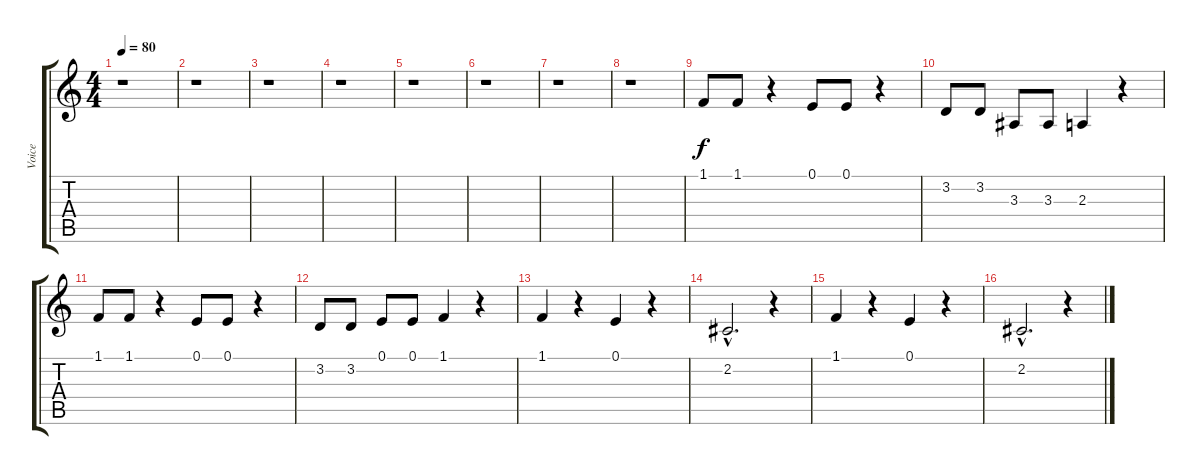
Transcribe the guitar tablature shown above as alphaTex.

\track ("Voice" "Voice") {instrument englishhorn}
\staff {score tabs}
\tuning (E4 B3 G3 D3 A2 E2) {hide}
\ts (4 4)
\tempo 80
\clef g2
\ks c
r.1{dy f instrument englishhorn} |
r.1 |
r.1 |
r.1 |
r.1 |
r.1 |
r.1 |
r.1 |
1.1.8 1.1.8 r.4 0.1.8 0.1.8 r.4 |
3.2.8 3.2.8 3.3.8 3.3.8 2.3.4 r.4 |
1.1.8 1.1.8 r.4 0.1.8 0.1.8 r.4 |
3.2.8 3.2.8 0.1.8 0.1.8 1.1.4 r.4 |
1.1.4 r.4 0.1.4 r.4 |
2.2{hac}.2{d} r.4 |
1.1.4 r.4 0.1.4 r.4 |
2.2{hac}.2{d} r.4
